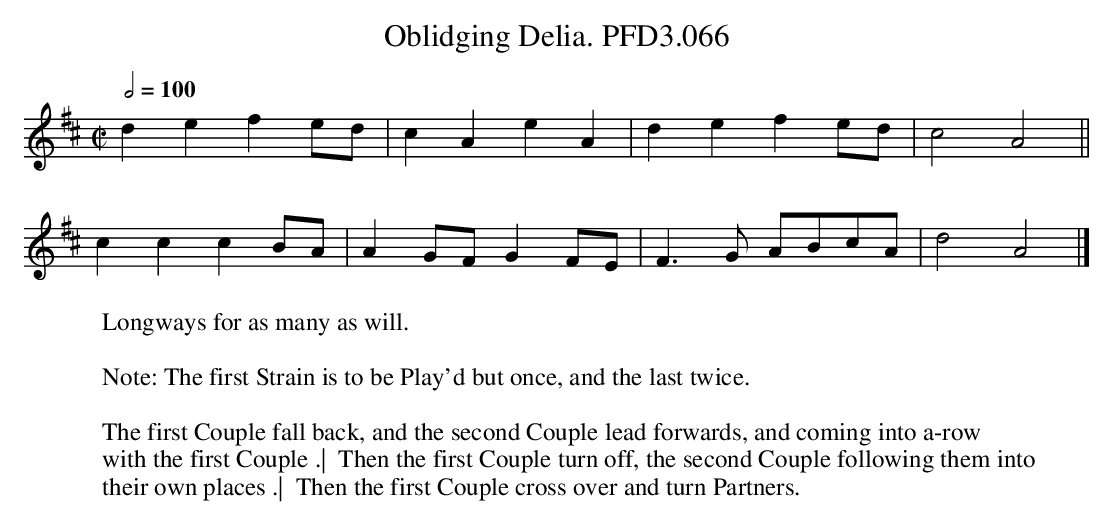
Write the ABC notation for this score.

X:1
T:Oblidging Delia. PFD3.066
W:Longways for as many as will.
L:1/4
Q:1/2=100
M:C|
K:D
def e/d/|cAeA|def e/d/|c2A2||
ccc B/A/|A G/F/ G F/E/|F>G A/B/c/A/|d2A2 |]
W:
W: Note: The first Strain is to be Play'd but once, and the last twice.
W:
W: The first Couple fall back, and the second Couple lead forwards, and coming into a-row
W: with the first Couple .|  Then the first Couple turn off, the second Couple following them into
W: their own places .|  Then the first Couple cross over and turn Partners.
